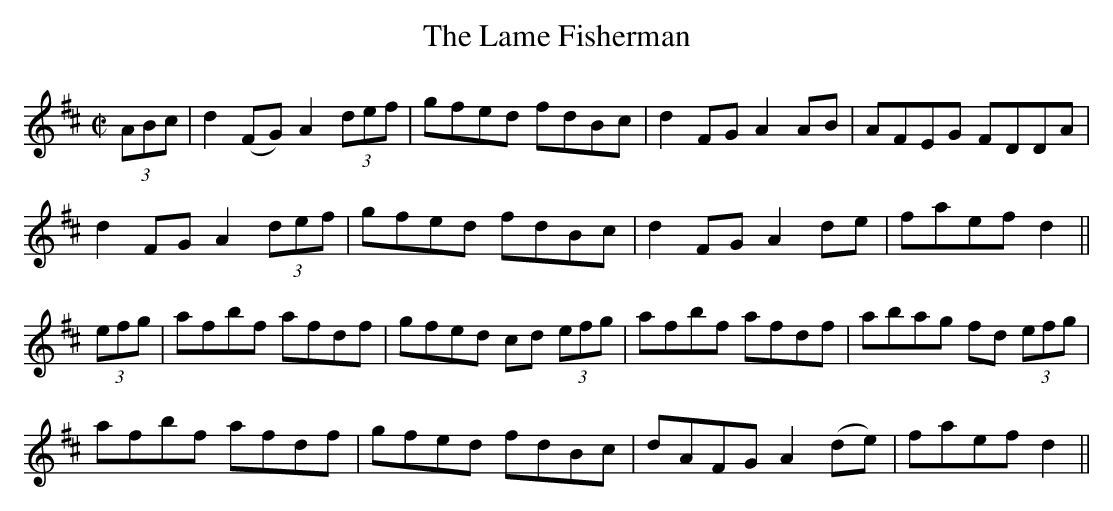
X:1
T: The Lame Fisherman
M: C|
L: 1/8
K: D
(3ABc|d2(FG)A2(3def|  gfed fdBc| d2FGA2AB| AFEG FDDA|
d2FGA2(3def| gfed fdBc| d2FGA2de| faefd2||
(3efg| afbf afdf| gfed cd (3efg| afbf afdf| abag fd (3efg|
afbf afdf| gfed fdBc| dAFGA2(de)| faefd2||
